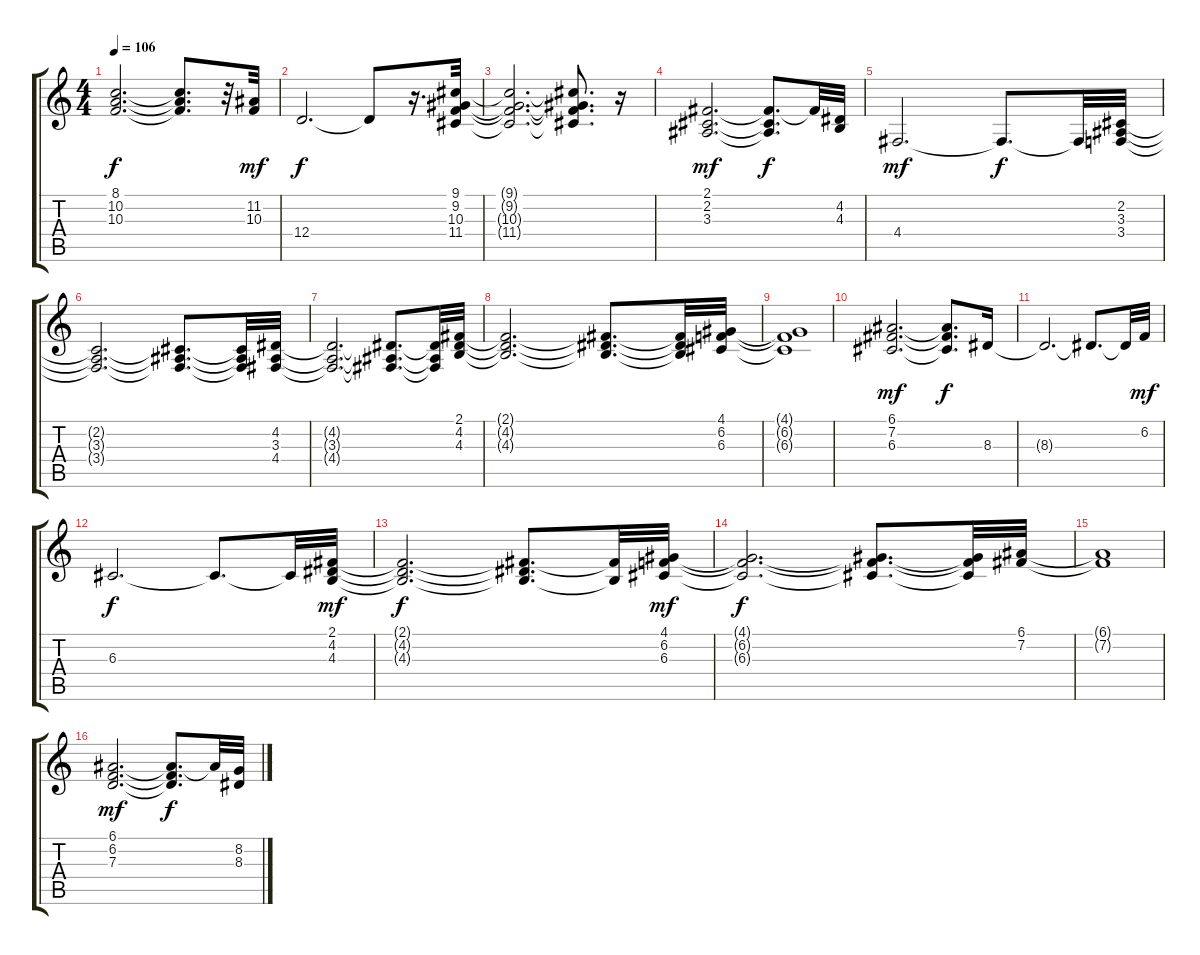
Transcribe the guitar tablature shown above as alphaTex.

\track "" {instrument stringensemble2}
\staff {score tabs}
\tuning (E4 B3 G3 D3 A2 E2) {hide}
\ts (4 4)
\tempo 106
\clef g2
\ks c
(8.1{t} 10.2{t} 10.3{t}).2{d dy f} (8.1{t} 10.2{t} 10.3{t}).8{d} r.32 (11.2 10.3).32{dy mf} |
12.4.2{d dy f} 12.4{t}.8 r.16{d} (9.1 9.2 10.3 11.4).32 |
(9.1{t} 9.2{t} 10.3{t} 11.4{t}).2{d} (9.1{t} 9.2{t} 10.3{t} 11.4{t}).8{d} r.16 |
(2.1 2.2 3.3).2{d dy mf} (2.1{t} 2.2{t} 3.3{t}).8{d dy f} 2.1{t}.32 (4.2 4.3).32 |
4.4.2{d dy mf} 4.4{t}.8{d dy f} 4.4{t}.32 (2.2 3.3 3.4).32 |
(2.2{t} 3.3{t} 3.4{t}).2{d} (2.2{t} 3.3{t} 3.4{t}).8{d} (2.2{t} 3.3{t} 3.4{t}).32 (4.2 3.3 4.4).32 |
(4.2{t} 3.3{t} 4.4{t}).2{d} (4.2{t} 3.3{t} 4.4{t}).8{d} (4.2{t} 3.3{t} 4.4{t}).32 (2.1 4.2 4.3).32 |
(2.1{t} 4.2{t} 4.3{t}).2{d} (2.1{t} 4.2{t} 4.3{t}).8{d} (2.1{t} 4.2{t} 4.3{t}).32 (4.1 6.2 6.3).32 |
(4.1{t} 6.2{t} 6.3{t}).1 |
(6.1 7.2 6.3).2{d dy mf} (6.1{t} 7.2{t} 6.3{t}).8{d dy f} 8.3.16 |
8.3{t}.2{d} 8.3{t}.8{d} 8.3{t}.32 6.2.32{dy mf} |
6.3.2{d dy f} 6.3{t}.8{d} 6.3{t}.32 (2.1 4.2 4.3).32{dy mf} |
(2.1{t} 4.2{t} 4.3{t}).2{d dy f} (2.1{t} 4.2{t} 4.3{t}).8{d} (2.1{t} 4.3{t}).32 (4.1 6.2 6.3).32{dy mf} |
(4.1{t} 6.2{t} 6.3{t}).2{d dy f} (4.1{t} 6.2{t} 6.3{t}).8{d} (4.1{t} 6.2{t} 6.3{t}).32 (6.1 7.2).32 |
(6.1{t} 7.2{t}).1 |
(6.1 6.2 7.3).2{d dy mf} (6.1{t} 6.2{t} 7.3{t}).8{d dy f} 6.1{t}.32 (8.2 8.3).32
